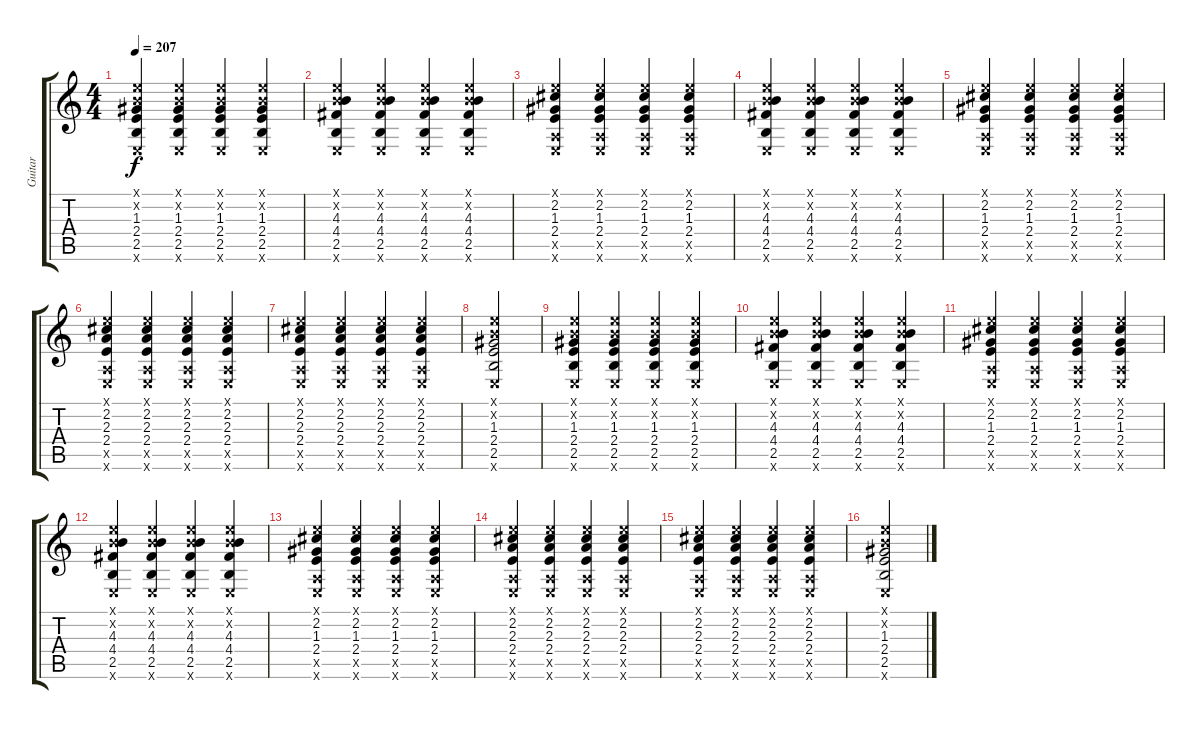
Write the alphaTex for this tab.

\track ("Guitar" "Guitar") {instrument acousticguitarsteel}
\staff {score tabs}
\tuning (E4 B3 G3 D3 A2 E2) {hide}
\ts (4 4)
\tempo 207
\clef g2
\ks c
(0.1{x} 0.2{x} 1.3 2.4 2.5 0.6{x}).4{dy f} (0.1{x} 0.2{x} 1.3 2.4 2.5 0.6{x}).4 (0.1{x} 0.2{x} 1.3 2.4 2.5 0.6{x}).4 (0.1{x} 0.2{x} 1.3 2.4 2.5 0.6{x}).4 |
(0.1{x} 0.2{x} 4.3 4.4 2.5 0.6{x}).4 (0.1{x} 0.2{x} 4.3 4.4 2.5 0.6{x}).4 (0.1{x} 0.2{x} 4.3 4.4 2.5 0.6{x}).4 (0.1{x} 0.2{x} 4.3 4.4 2.5 0.6{x}).4 |
(0.1{x} 2.2 1.3 2.4 0.5{x} 0.6{x}).4 (0.1{x} 2.2 1.3 2.4 0.5{x} 0.6{x}).4 (0.1{x} 2.2 1.3 2.4 0.5{x} 0.6{x}).4 (0.1{x} 2.2 1.3 2.4 0.5{x} 0.6{x}).4 |
(0.1{x} 0.2{x} 4.3 4.4 2.5 0.6{x}).4 (0.1{x} 0.2{x} 4.3 4.4 2.5 0.6{x}).4 (0.1{x} 0.2{x} 4.3 4.4 2.5 0.6{x}).4 (0.1{x} 0.2{x} 4.3 4.4 2.5 0.6{x}).4 |
(0.1{x} 2.2 1.3 2.4 0.5{x} 0.6{x}).4 (0.1{x} 2.2 1.3 2.4 0.5{x} 0.6{x}).4 (0.1{x} 2.2 1.3 2.4 0.5{x} 0.6{x}).4 (0.1{x} 2.2 1.3 2.4 0.5{x} 0.6{x}).4 |
(0.1{x} 2.2 2.3 2.4 0.5{x} 0.6{x}).4 (0.1{x} 2.2 2.3 2.4 0.5{x} 0.6{x}).4 (0.1{x} 2.2 2.3 2.4 0.5{x} 0.6{x}).4 (0.1{x} 2.2 2.3 2.4 0.5{x} 0.6{x}).4 |
(0.1{x} 2.2 2.3 2.4 0.5{x} 0.6{x}).4 (0.1{x} 2.2 2.3 2.4 0.5{x} 0.6{x}).4 (0.1{x} 2.2 2.3 2.4 0.5{x} 0.6{x}).4 (0.1{x} 2.2 2.3 2.4 0.5{x} 0.6{x}).4 |
(0.1{x} 0.2{x} 1.3 2.4 2.5 0.6{x}).2 |
(0.1{x} 0.2{x} 1.3 2.4 2.5 0.6{x}).4 (0.1{x} 0.2{x} 1.3 2.4 2.5 0.6{x}).4 (0.1{x} 0.2{x} 1.3 2.4 2.5 0.6{x}).4 (0.1{x} 0.2{x} 1.3 2.4 2.5 0.6{x}).4 |
(0.1{x} 0.2{x} 4.3 4.4 2.5 0.6{x}).4 (0.1{x} 0.2{x} 4.3 4.4 2.5 0.6{x}).4 (0.1{x} 0.2{x} 4.3 4.4 2.5 0.6{x}).4 (0.1{x} 0.2{x} 4.3 4.4 2.5 0.6{x}).4 |
(0.1{x} 2.2 1.3 2.4 0.5{x} 0.6{x}).4 (0.1{x} 2.2 1.3 2.4 0.5{x} 0.6{x}).4 (0.1{x} 2.2 1.3 2.4 0.5{x} 0.6{x}).4 (0.1{x} 2.2 1.3 2.4 0.5{x} 0.6{x}).4 |
(0.1{x} 0.2{x} 4.3 4.4 2.5 0.6{x}).4 (0.1{x} 0.2{x} 4.3 4.4 2.5 0.6{x}).4 (0.1{x} 0.2{x} 4.3 4.4 2.5 0.6{x}).4 (0.1{x} 0.2{x} 4.3 4.4 2.5 0.6{x}).4 |
(0.1{x} 2.2 1.3 2.4 0.5{x} 0.6{x}).4 (0.1{x} 2.2 1.3 2.4 0.5{x} 0.6{x}).4 (0.1{x} 2.2 1.3 2.4 0.5{x} 0.6{x}).4 (0.1{x} 2.2 1.3 2.4 0.5{x} 0.6{x}).4 |
(0.1{x} 2.2 2.3 2.4 0.5{x} 0.6{x}).4 (0.1{x} 2.2 2.3 2.4 0.5{x} 0.6{x}).4 (0.1{x} 2.2 2.3 2.4 0.5{x} 0.6{x}).4 (0.1{x} 2.2 2.3 2.4 0.5{x} 0.6{x}).4 |
(0.1{x} 2.2 2.3 2.4 0.5{x} 0.6{x}).4 (0.1{x} 2.2 2.3 2.4 0.5{x} 0.6{x}).4 (0.1{x} 2.2 2.3 2.4 0.5{x} 0.6{x}).4 (0.1{x} 2.2 2.3 2.4 0.5{x} 0.6{x}).4 |
(0.1{x} 0.2{x} 1.3 2.4 2.5 0.6{x}).2
